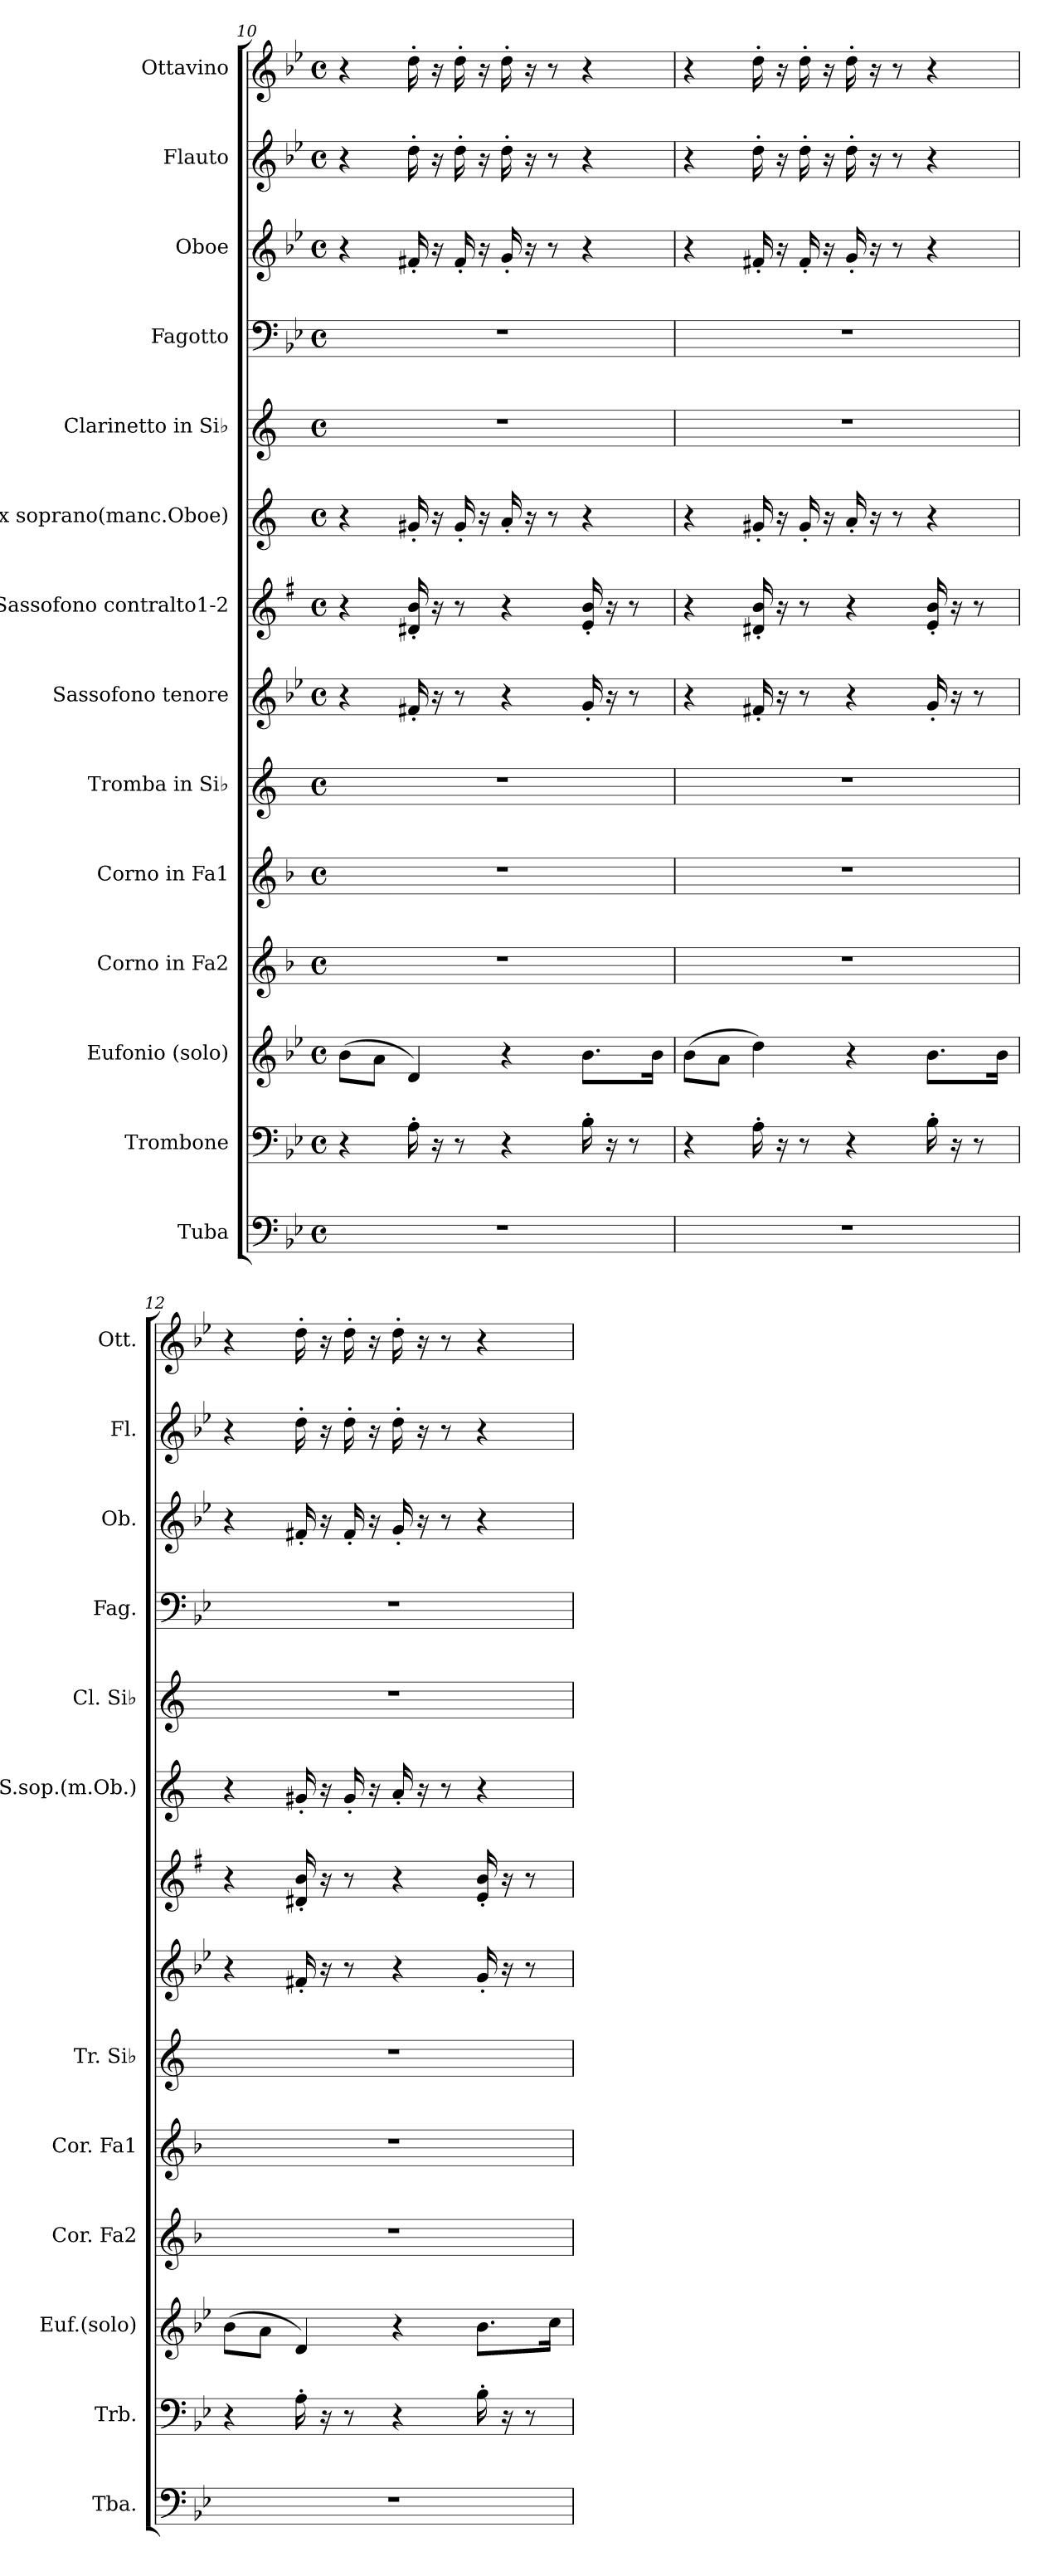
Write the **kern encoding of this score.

**kern	**kern	**kern	**kern	**kern	**kern	**kern	**kern	**kern	**kern	**kern	**kern	**kern	**kern
*part14	*part13	*part12	*part11	*part10	*part9	*part8	*part7	*part6	*part5	*part4	*part3	*part2	*part1
*staff14	*staff13	*staff12	*staff11	*staff10	*staff9	*staff8	*staff7	*staff6	*staff5	*staff4	*staff3	*staff2	*staff1
*I"Tuba	*I"Trombone	*I"Eufonio (solo)	*I"Corno in Fa2	*I"Corno in Fa1	*I"Tromba in Si♭	*I"Sassofono tenore	*I"Sassofono contralto1-2	*I"Sax soprano(manc.Oboe)	*I"Clarinetto in Si♭	*I"Fagotto	*I"Oboe	*I"Flauto	*I"Ottavino
*I'Tba.	*I'Trb.	*I'Euf.(solo)	*I'Cor. Fa2	*I'Cor. Fa1	*I'Tr. Si♭	*	*	*I'S.sop.(m.Ob.)	*I'Cl. Si♭	*I'Fag.	*I'Ob.	*I'Fl.	*I'Ott.
*clefF4	*clefF4	*clefG2	*clefG2	*clefG2	*clefG2	*clefG2	*clefG2	*clefG2	*clefG2	*clefF4	*clefG2	*clefG2	*clefG2
*	*	*ITrd8c14	*ITrd4c7	*ITrd4c7	*ITrd1c2	*ITrd8c14	*ITrd5c9	*ITrd1c2	*ITrd1c2	*	*	*	*ITrd-7c-12
*k[b-e-]	*k[b-e-]	*k[b-e-]	*k[b-e-]	*k[b-e-]	*k[b-e-]	*k[b-e-]	*k[b-e-]	*k[b-e-]	*k[b-e-]	*k[b-e-]	*k[b-e-]	*k[b-e-]	*k[b-e-]
*M4/4	*M4/4	*M4/4	*M4/4	*M4/4	*M4/4	*M4/4	*M4/4	*M4/4	*M4/4	*M4/4	*M4/4	*M4/4	*M4/4
*met(c)	*met(c)	*met(c)	*met(c)	*met(c)	*met(c)	*met(c)	*met(c)	*met(c)	*met(c)	*met(c)	*met(c)	*met(c)	*met(c)
=10	=10	=10	=10	=10	=10	=10	=10	=10	=10	=10	=10	=10	=10
1r	4r	(>8B-\L	1r	1r	1r	4r	4r	4r	1r	1r	4r	4r	4r
.	.	8A\J	.	.	.	.	.	.	.	.	.	.	.
.	16A'\	4D/)	.	.	.	16F#X'/	16F#X/' 16d/'	16f#X'/	.	.	16f#X'/	16dd'\	16ddd'\
.	16r	.	.	.	.	16r	16r	16r	.	.	16r	16r	16r
.	8r	.	.	.	.	8r	8r	16f#'/	.	.	16f#'/	16dd'\	16ddd'\
.	.	.	.	.	.	.	.	16r	.	.	16r	16r	16r
.	4r	4r	.	.	.	4r	4r	16g'/	.	.	16g'/	16dd'\	16ddd'\
.	.	.	.	.	.	.	.	16r	.	.	16r	16r	16r
.	.	.	.	.	.	.	.	8r	.	.	8r	8r	8r
.	16B-'\	8.B-\L	.	.	.	16G'/	16G/' 16d/'	4r	.	.	4r	4r	4r
.	16r	.	.	.	.	16r	16r	.	.	.	.	.	.
.	8r	.	.	.	.	8r	8r	.	.	.	.	.	.
.	.	16B-\Jk	.	.	.	.	.	.	.	.	.	.	.
!!LO:PB:g=z
=11	=11	=11	=11	=11	=11	=11	=11	=11	=11	=11	=11	=11	=11
1r	4r	(>8B-\L	1r	1r	1r	4r	4r	4r	1r	1r	4r	4r	4r
.	.	8A\J	.	.	.	.	.	.	.	.	.	.	.
.	16A'\	4d\)	.	.	.	16F#X'/	16F#X/' 16d/'	16f#X'/	.	.	16f#X'/	16dd'\	16ddd'\
.	16r	.	.	.	.	16r	16r	16r	.	.	16r	16r	16r
.	8r	.	.	.	.	8r	8r	16f#'/	.	.	16f#'/	16dd'\	16ddd'\
.	.	.	.	.	.	.	.	16r	.	.	16r	16r	16r
.	4r	4r	.	.	.	4r	4r	16g'/	.	.	16g'/	16dd'\	16ddd'\
.	.	.	.	.	.	.	.	16r	.	.	16r	16r	16r
.	.	.	.	.	.	.	.	8r	.	.	8r	8r	8r
.	16B-'\	8.B-\L	.	.	.	16G'/	16G/' 16d/'	4r	.	.	4r	4r	4r
.	16r	.	.	.	.	16r	16r	.	.	.	.	.	.
.	8r	.	.	.	.	8r	8r	.	.	.	.	.	.
.	.	16B-\Jk	.	.	.	.	.	.	.	.	.	.	.
=12	=12	=12	=12	=12	=12	=12	=12	=12	=12	=12	=12	=12	=12
1r	4r	(>8B-\L	1r	1r	1r	4r	4r	4r	1r	1r	4r	4r	4r
.	.	8A\J	.	.	.	.	.	.	.	.	.	.	.
.	16A'\	4D/)	.	.	.	16F#X'/	16F#X/' 16d/'	16f#X'/	.	.	16f#X'/	16dd'\	16ddd'\
.	16r	.	.	.	.	16r	16r	16r	.	.	16r	16r	16r
.	8r	.	.	.	.	8r	8r	16f#'/	.	.	16f#'/	16dd'\	16ddd'\
.	.	.	.	.	.	.	.	16r	.	.	16r	16r	16r
.	4r	4r	.	.	.	4r	4r	16g'/	.	.	16g'/	16dd'\	16ddd'\
.	.	.	.	.	.	.	.	16r	.	.	16r	16r	16r
.	.	.	.	.	.	.	.	8r	.	.	8r	8r	8r
.	16B-'\	8.B-\L	.	.	.	16G'/	16G/' 16d/'	4r	.	.	4r	4r	4r
.	16r	.	.	.	.	16r	16r	.	.	.	.	.	.
.	8r	.	.	.	.	8r	8r	.	.	.	.	.	.
.	.	16c\Jk	.	.	.	.	.	.	.	.	.	.	.
=	=	=	=	=	=	=	=	=	=	=	=	=	=
*-	*-	*-	*-	*-	*-	*-	*-	*-	*-	*-	*-	*-	*-
